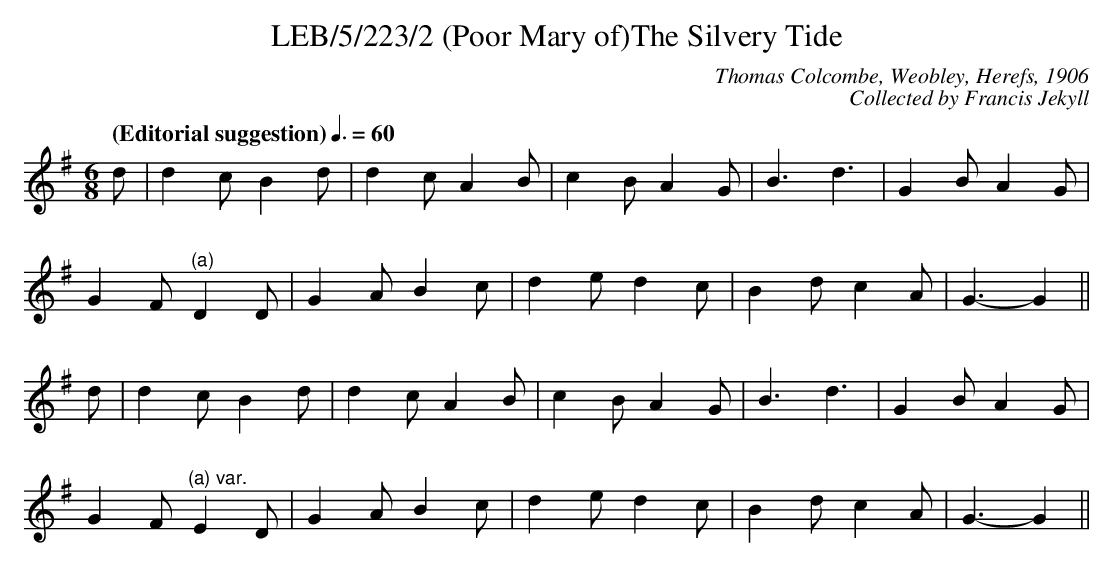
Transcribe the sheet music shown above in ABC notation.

X:1
T:LEB/5/223/2 (Poor Mary of)The Silvery Tide
C:Thomas Colcombe, Weobley, Herefs, 1906
C:Collected by Francis Jekyll
L:1/8
Q:"(Editorial suggestion)" 3/8=60
M:6/8
K:G
d |d2 c B2 d | d2 c A2 B | c2 B A2 G | B3 d3 | G2 B A2 G |
G2 F "^(a)"D2 D | G2 A B2 c | d2 e d2 c | B2 d c2 A | G3-G2 ||
d |d2 c B2 d | d2 c A2 B | c2 B A2 G | B3 d3 | G2 B A2 G |
G2 F "^(a) var."E2 D | G2 A B2 c | d2 e d2 c | B2 d c2 A | G3-G2 ||
